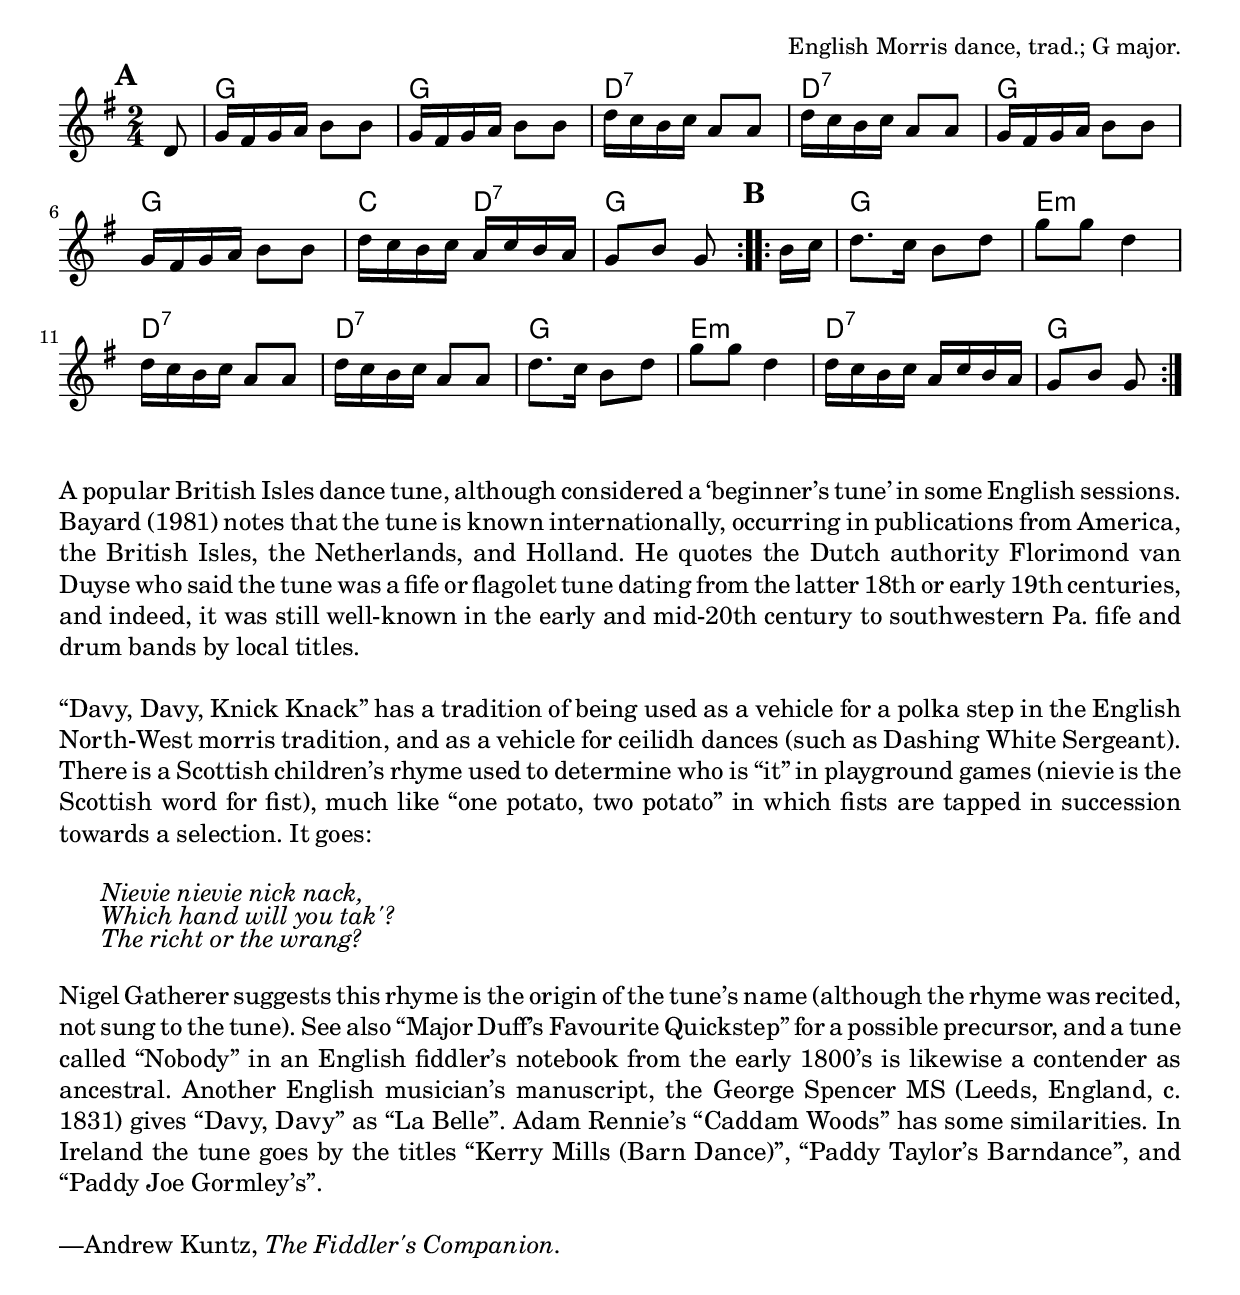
\version "2.18.2"
\include "util.ly"

\tocItem \markup "Davy Davy Knick Knack"

\score {
  <<
    \relative d' {
      \time 2/4
      \key g \major

      \repeat volta 2 {
        \mark \default
        \partial 8 d8 |
        g16 fis g a b8 b |
        g16 fis g a b8 b |
        d16 c b c a8 a |
        d16 c b c a8 a |

        g16 fis g a b8 b |
        g16 fis g a b8 b |
        d16 c b c a c b a |
        g8 b g
      }

      \repeat volta 2 {
        \mark \default
        b16 c |
        d8. c16 b8 d |
        g8 g d4 |
        d16 c b c a8 a |
        d16 c b c a8 a |

        d8. c16 b8 d |
        g8 g d4 |
        d16 c b c a c b a |
        g8 b g
      }
    }

    \chords {
      \partial 8 s8 |
      g2 | g2 | d2:7 | d2:7 |
      g2 | g2 | c4 d4:7 | g4.

      s8 |
      g2 | e2:m | d2:7 | d2:7 |
      g2 | e2:m | d2:7 | g4.
    }
  >>

  \header{
    title="Davy Davy Knick Knack"
    opus="English Morris dance, trad.; G major."
  }
  \layout{indent=0}
  \midi{\tempo 4=90}
}

\markuplist{
  \paragraph{
    A popular British Isles dance tune, although considered a ‘beginner’s tune’
    in some English sessions. Bayard (1981) notes that the tune is known
    internationally, occurring in publications from America, the British Isles,
    the Netherlands, and Holland. He quotes the Dutch authority Florimond van
    Duyse who said the tune was a fife or flagolet tune dating from the latter
    18th or early 19th centuries, and indeed, it was still well‑known in the
    early and mid‑20th century to southwestern Pa. fife and drum bands by local
    titles.
  }
  \paragraph{
    “Davy, Davy, Knick Knack” has a tradition of being used as a vehicle for a
    polka step in the English North‑West morris tradition, and as a vehicle for
    ceilidh dances (such as Dashing White Sergeant). There is a Scottish children’s
    rhyme used to determine who is “it” in playground games (nievie is the
    Scottish word for fist), much like “one potato, two potato” in which fists
    are tapped in succession towards a selection. It goes:
  }
  \lyric {Nievie nievie nick nack,}
  \lyric {Which hand will you tak'?}
  \lyric {The richt or the wrang?}
  \vspace #1
  \paragraph{
    Nigel Gatherer suggests this rhyme is the origin of the tune’s name
    (although the rhyme was recited, not sung to the tune). See also “Major
    Duff’s Favourite Quickstep” for a possible precursor, and a tune called
    “Nobody” in an English fiddler’s notebook from the early 1800’s is
    likewise a contender as ancestral. Another English musician’s manuscript,
    the George Spencer MS (Leeds, England, c. 1831) gives “Davy, Davy” as
    “La Belle”. Adam Rennie’s “Caddam Woods” has some similarities. In
    Ireland the tune goes by the titles “Kerry Mills (Barn Dance)”,
    “Paddy Taylor’s Barndance”, and “Paddy Joe Gormley’s”.
  }
  \paragraph{
    —Andrew Kuntz, \italic{The Fiddler's Companion.}
  }
}
